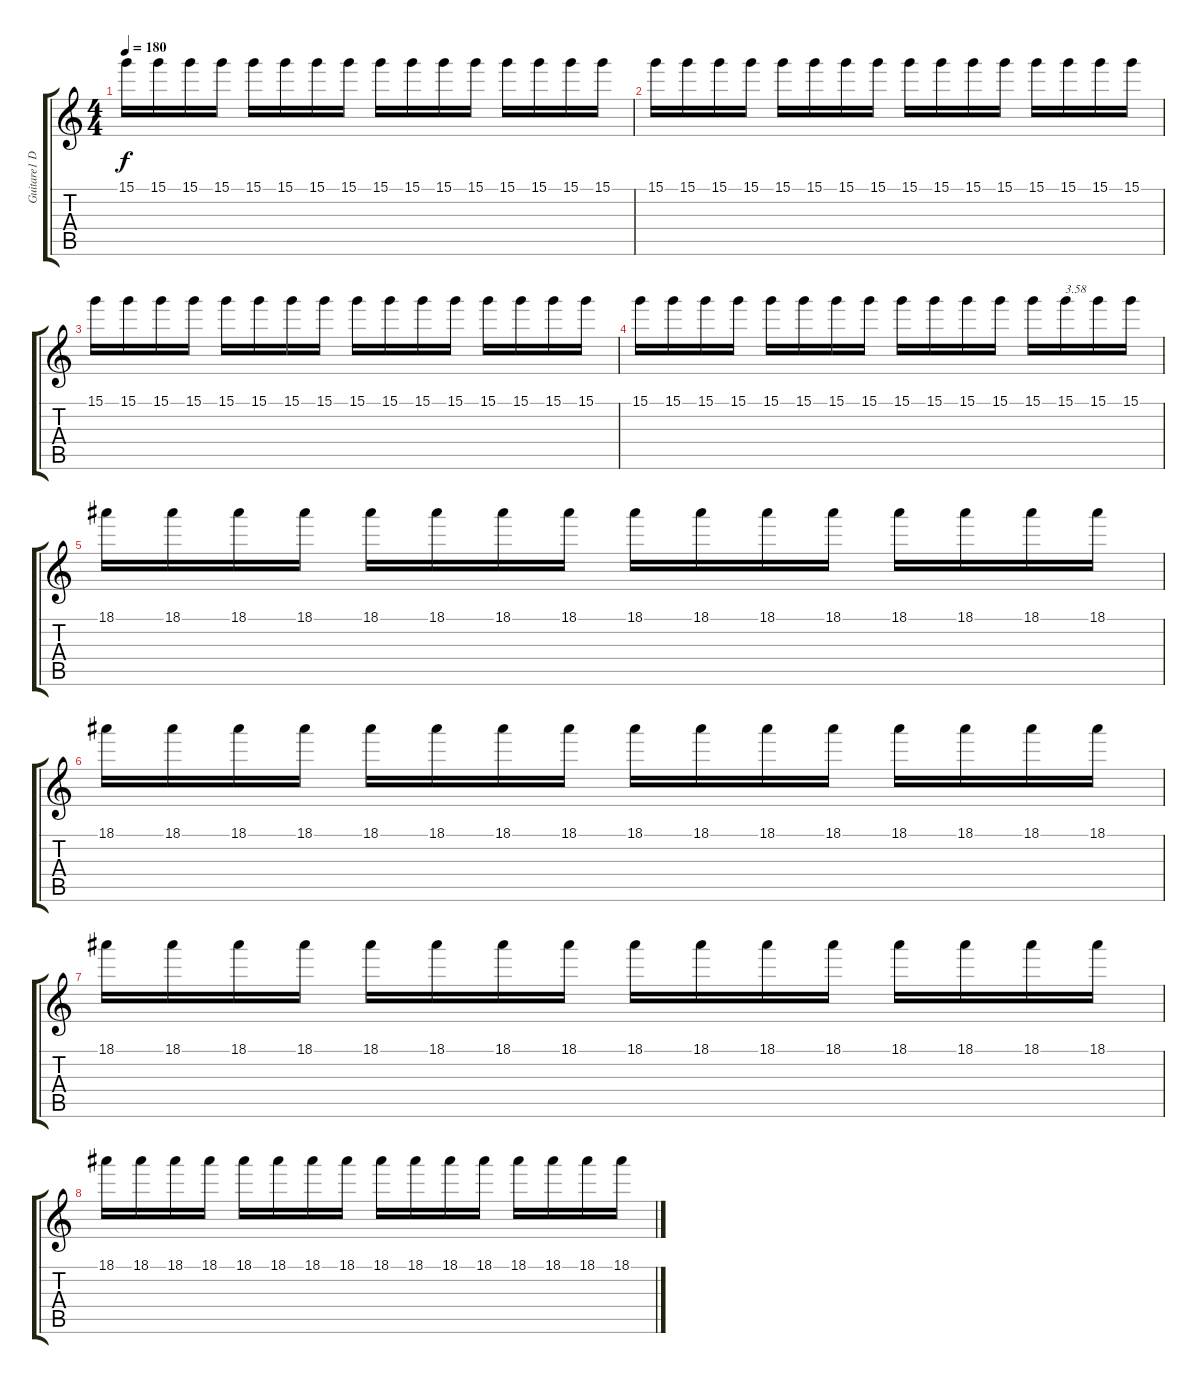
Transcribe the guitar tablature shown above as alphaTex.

\track ("Guitare1 Dr-D " "Guitare1 D") {instrument distortionguitar}
\staff {score tabs}
\tuning (E4 B3 G3 D3 A2 D2) {hide}
\ts (4 4)
\tempo 180
\clef g2
\ks c
15.1.16{dy f} 15.1.16 15.1.16 15.1.16 15.1.16 15.1.16 15.1.16 15.1.16 15.1.16 15.1.16 15.1.16 15.1.16 15.1.16 15.1.16 15.1.16 15.1.16 |
15.1.16 15.1.16 15.1.16 15.1.16 15.1.16 15.1.16 15.1.16 15.1.16 15.1.16 15.1.16 15.1.16 15.1.16 15.1.16 15.1.16 15.1.16 15.1.16 |
15.1.16 15.1.16 15.1.16 15.1.16 15.1.16 15.1.16 15.1.16 15.1.16 15.1.16 15.1.16 15.1.16 15.1.16 15.1.16 15.1.16 15.1.16 15.1.16 |
15.1.16 15.1.16 15.1.16 15.1.16 15.1.16 15.1.16 15.1.16 15.1.16 15.1.16 15.1.16 15.1.16 15.1.16 15.1.16 15.1.16{txt "3.58"} 15.1.16 15.1.16 |
18.1.16 18.1.16 18.1.16 18.1.16 18.1.16 18.1.16 18.1.16 18.1.16 18.1.16 18.1.16 18.1.16 18.1.16 18.1.16 18.1.16 18.1.16 18.1.16 |
18.1.16 18.1.16 18.1.16 18.1.16 18.1.16 18.1.16 18.1.16 18.1.16 18.1.16 18.1.16 18.1.16 18.1.16 18.1.16 18.1.16 18.1.16 18.1.16 |
18.1.16 18.1.16 18.1.16 18.1.16 18.1.16 18.1.16 18.1.16 18.1.16 18.1.16 18.1.16 18.1.16 18.1.16 18.1.16 18.1.16 18.1.16 18.1.16 |
18.1.16 18.1.16 18.1.16 18.1.16 18.1.16 18.1.16 18.1.16 18.1.16 18.1.16 18.1.16 18.1.16 18.1.16 18.1.16 18.1.16 18.1.16 18.1.16
